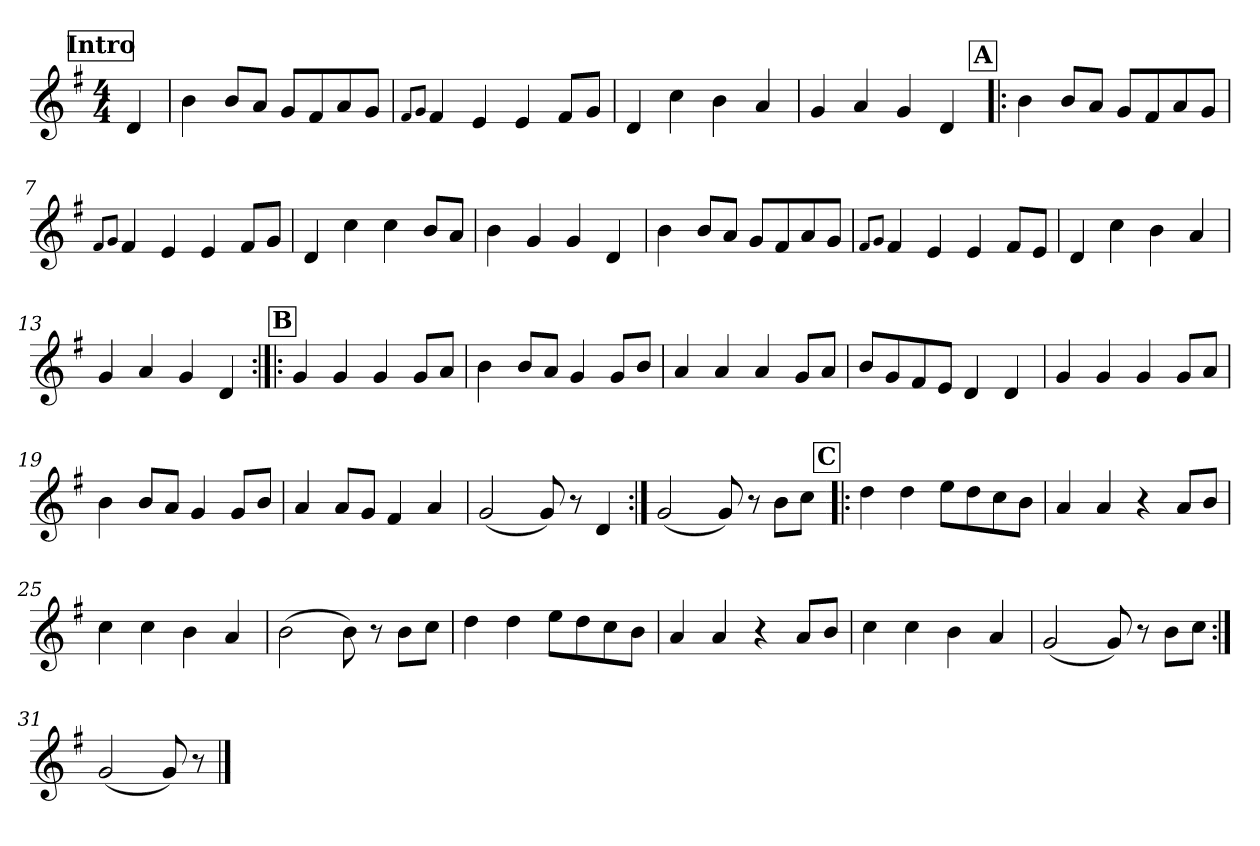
**kern
*part1
*staff1
*clefG2
*k[f#]
*G:
*M4/4
!!LO:REH:place=s1:a:B:fs=14:t=Intro
=1
4d/
=2
4b\
8b/L
8a/J
8g/L
8f#/
8a/
8g/J
=3
8qf#/L
8qg/J
4f#/
4e/
4e/
8f#/L
8g/J
=4
4d/
4cc\
4b\
4a/
=5
4g/
4a/
4g/
4d/
!!LO:REH:place=s1:a:B:fs=14:t=A
=6!|:
4b\
8b/L
8a/J
8g/L
8f#/
8a/
8g/J
=7
8qf#/L
8qg/J
4f#/
4e/
4e/
8f#/L
8g/J
=8
4d/
4cc\
4cc\
8b/L
8a/J
!!LO:LB:g=z
=9
4b\
4g/
4g/
4d/
=10
4b\
8b/L
8a/J
8g/L
8f#/
8a/
8g/J
=11
8qf#/L
8qg/J
4f#/
4e/
4e/
8f#/L
8e/J
=12
4d/
4cc\
4b\
4a/
=13
4g/
4a/
4g/
4d/
!!LO:REH:place=s1:a:B:fs=14:t=B
=14:|!|:
4g/
4g/
4g/
8g/L
8a/J
=15
4b\
8b/L
8a/J
4g/
8g/L
8b/J
=16
4a/
4a/
4a/
8g/L
8a/J
!!LO:LB:g=z
=17
8b/L
8g/
8f#/
8e/J
4d/
4d/
=18
4g/
4g/
4g/
8g/L
8a/J
=19
4b\
8b/L
8a/J
4g/
8g/L
8b/J
=20
4a/
8a/L
8g/J
4f#/
4a/
=21
(<2g/
8g/)
8r
4d/
=22:|!
(<2g/
8g/)
8r
8b\L
8cc\J
!!LO:REH:place=s1:a:B:fs=14:t=C
=23!|:
4dd\
4dd\
8ee\L
8dd\
8cc\
8b\J
!!LO:LB:g=z
=24
4a/
4a/
4r
8a/L
8b/J
=25
4cc\
4cc\
4b\
4a/
=26
(>2b\
8b\)
8r
8b\L
8cc\J
=27
4dd\
4dd\
8ee\L
8dd\
8cc\
8b\J
=28
4a/
4a/
4r
8a/L
8b/J
=29
4cc\
4cc\
4b\
4a/
=30
(<2g/
8g/)
8r
8b\L
8cc\J
=31:|!
(<2g/
8g/)
8r
==
*-
